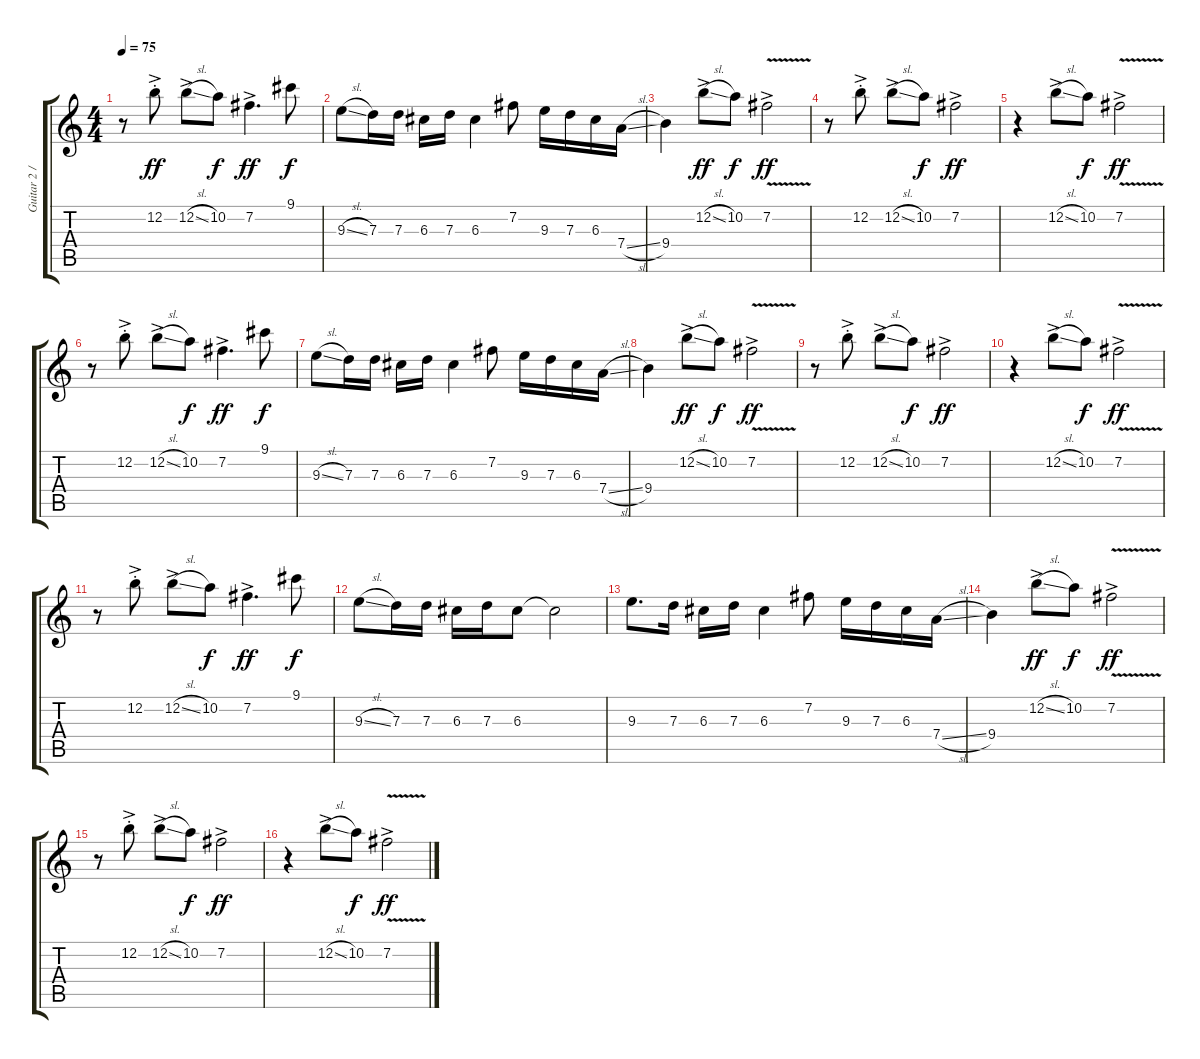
\track ("Guitar 2 / Lead-Backup" "Guitar 2 /") {instrument acousticguitarsteel}
\staff {score tabs}
\tuning (E4 B3 G3 D3 A2 E2) {hide}
\ts (4 4)
\tempo 75
\clef g2
\ks c
r.8{dy ff} 12.2{ac st}.8 12.2{sl ac}.8 10.2.8{dy f} 7.2{ac}.4{d dy ff} 9.1.8{dy f} |
9.3{sl}.8 7.3.16 7.3.16 6.3.16 7.3.16 6.3.4 7.2.8 9.3.16 7.3.16 6.3.16 7.4{sl}.16 |
9.4.4 12.2{sl ac}.8{dy ff} 10.2.8{dy f} 7.2{v ac}.2{dy ff} |
r.8 12.2{ac st}.8 12.2{sl ac}.8 10.2.8{dy f} 7.2{ac}.2{dy ff} |
r.4 12.2{sl ac}.8 10.2.8{dy f} 7.2{v ac}.2{dy ff} |
r.8 12.2{ac st}.8 12.2{sl ac}.8 10.2.8{dy f} 7.2{ac}.4{d dy ff} 9.1.8{dy f} |
9.3{sl}.8 7.3.16 7.3.16 6.3.16 7.3.16 6.3.4 7.2.8 9.3.16 7.3.16 6.3.16 7.4{sl}.16 |
9.4.4 12.2{sl ac}.8{dy ff} 10.2.8{dy f} 7.2{v ac}.2{dy ff} |
r.8 12.2{ac st}.8 12.2{sl ac}.8 10.2.8{dy f} 7.2{ac}.2{dy ff} |
r.4 12.2{sl ac}.8 10.2.8{dy f} 7.2{v ac}.2{dy ff} |
r.8 12.2{ac st}.8 12.2{sl ac}.8 10.2.8{dy f} 7.2{ac}.4{d dy ff} 9.1.8{dy f} |
9.3{sl}.8 7.3.16 7.3.16 6.3.16 7.3.16 6.3.8 6.3{t}.2 |
9.3.8{d} 7.3.16 6.3.16 7.3.16 6.3.4 7.2.8 9.3.16 7.3.16 6.3.16 7.4{sl}.16 |
9.4.4 12.2{sl ac}.8{dy ff} 10.2.8{dy f} 7.2{v ac}.2{dy ff} |
r.8 12.2{ac st}.8 12.2{sl ac}.8 10.2.8{dy f} 7.2{ac}.2{dy ff} |
r.4 12.2{sl ac}.8 10.2.8{dy f} 7.2{v ac}.2{dy ff}
